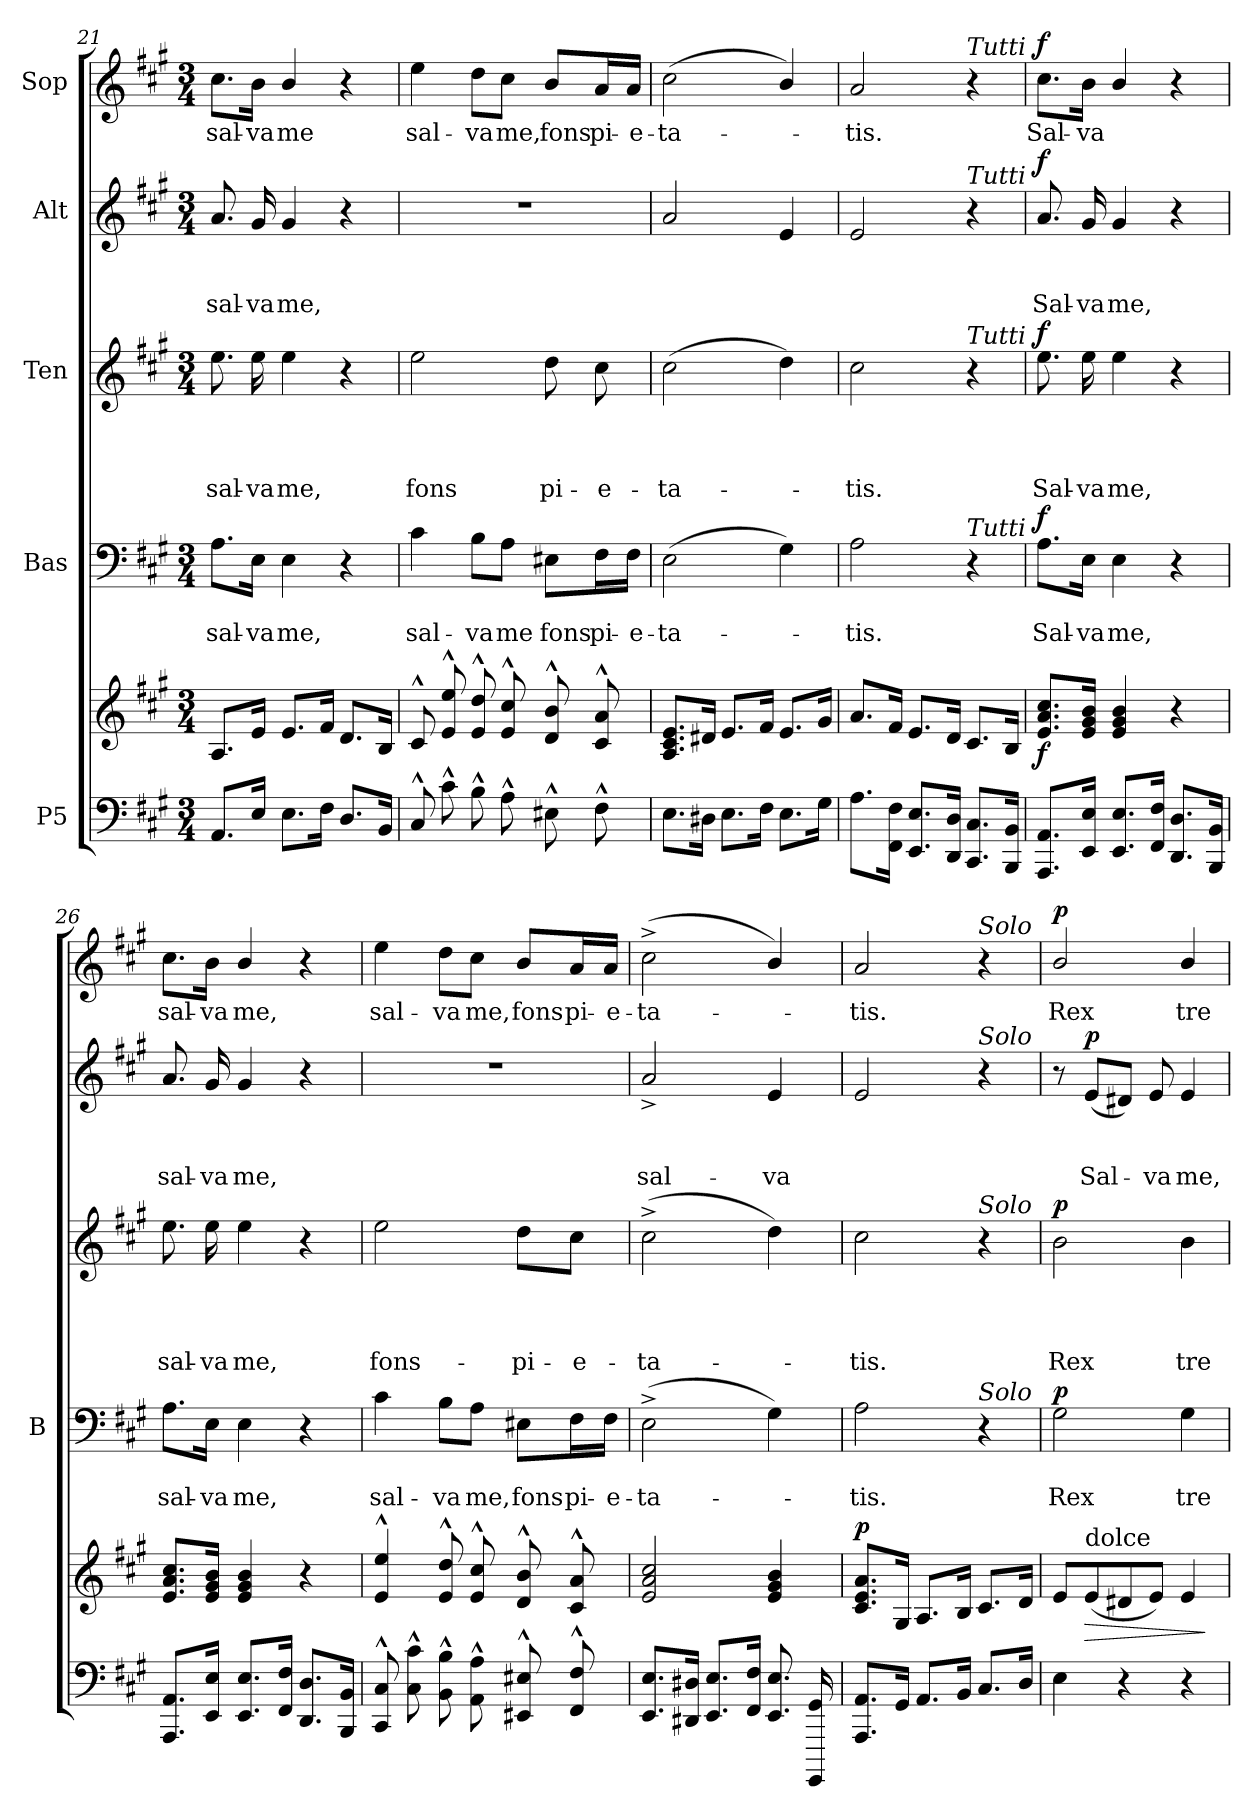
**kern	**kern	**dynam	**kern	**text	**text	**dynam	**kern	**text	**text	**text	**text	**dynam	**kern	**text	**text	**text	**dynam	**kern	**text	**dynam
*part5	*part5	*part5	*part4	*part4	*part4	*part4	*part3	*part3	*part3	*part3	*part3	*part3	*part2	*part2	*part2	*part2	*part2	*part1	*part1	*part1
*staff6	*staff5	*staff5/6	*staff4	*staff4	*staff4	*staff4	*staff3	*staff3	*staff3	*staff3	*staff3	*staff3	*staff2	*staff2	*staff2	*staff2	*staff2	*staff1	*staff1	*staff1
*I"P5	*	*	*I"Bas	*	*	*	*I"Ten	*	*	*	*	*	*I"Alt	*	*	*	*	*I"Sop	*	*
*	*	*	*I'B	*	*	*	*	*	*	*	*	*	*	*	*	*	*	*	*	*
*clefF4	*clefG2	*	*clefF4	*	*	*	*clefG2	*	*	*	*	*	*clefG2	*	*	*	*	*clefG2	*	*
*	*	*	*	*	*	*	*ITrd7c12	*	*	*	*	*	*	*	*	*	*	*	*	*
*k[f#c#g#]	*k[f#c#g#]	*	*k[f#c#g#]	*	*	*	*k[f#c#g#]	*	*	*	*	*	*k[f#c#g#]	*	*	*	*	*k[f#c#g#]	*	*
*A:	*A:	*	*A:	*	*	*	*A:	*	*	*	*	*	*A:	*	*	*	*	*A:	*	*
*M3/4	*M3/4	*	*M3/4	*	*	*	*M3/4	*	*	*	*	*	*M3/4	*	*	*	*	*M3/4	*	*
=21	=21	=21	=21	=21	=21	=21	=21	=21	=21	=21	=21	=21	=21	=21	=21	=21	=21	=21	=21	=21
!	!	!	!	!	!LO:LY:b	!	!	!	!	!	!LO:LY:b	!	!	!	!	!LO:LY:b	!	!	!LO:LY:b	!
8.AA/L	8.A/L	.	8.A\L	.	sal-	.	8.e\	.	.	.	sal-	.	8.a/	.	.	sal-	.	8.cc#\L	sal-	.
!	!	!	!	!	!LO:LY:b	!	!	!	!	!	!LO:LY:b	!	!	!	!	!LO:LY:b	!	!	!LO:LY:b	!
16E/Jk	16e/Jk	.	16E\Jk	.	-va	.	16e\	.	.	.	-va	.	16g#/	.	.	-va	.	16b\Jk	-va	.
!	!	!	!	!	!LO:LY:b	!	!	!	!	!	!LO:LY:b	!	!	!	!	!LO:LY:b	!	!	!LO:LY:b	!
8.E\L	8.e/L	.	4E\	.	me,	.	4e\	.	.	.	me,	.	4g#/	.	.	me,	.	4b/	me	.
16F#\Jk	16f#/Jk	.	.	.	.	.	.	.	.	.	.	.	.	.	.	.	.	.	.	.
8.D/L	8.d/L	.	4r	.	.	.	4r	.	.	.	.	.	4r	.	.	.	.	4r	.	.
16BB/Jk	16B/Jk	.	.	.	.	.	.	.	.	.	.	.	.	.	.	.	.	.	.	.
=22	=22	=22	=22	=22	=22	=22	=22	=22	=22	=22	=22	=22	=22	=22	=22	=22	=22	=22	=22	=22
!	!	!	!	!	!LO:LY:b	!	!	!	!	!	!LO:LY:b	!	!LO:N:vis=1	!	!	!	!	!	!LO:LY:b	!
8C#^^>/	8c#^^>/	.	4c#\	.	sal-	.	2e\	.	.	.	fons	.	2.r	.	.	.	.	4ee\	sal-	.
8c#^^>\	8e/^^> 8ee/^^>	.	.	.	.	.	.	.	.	.	.	.	.	.	.	.	.	.	.	.
!	!	!	!	!	!LO:LY:b	!	!	!	!	!	!	!	!	!	!	!	!	!	!LO:LY:b	!
8B^^>\	8e/^^> 8dd/^^>	.	8B\L	.	-va	.	.	.	.	.	.	.	.	.	.	.	.	8dd\L	-va	.
!	!	!	!	!	!LO:LY:b	!	!	!	!	!	!	!	!	!	!	!	!	!	!LO:LY:b	!
8A^^>\	8e/^^> 8cc#/^^>	.	8A\J	.	me	.	.	.	.	.	.	.	.	.	.	.	.	8cc#\J	me,	.
!	!	!	!	!	!LO:LY:b	!	!	!	!	!	!LO:LY:b	!	!	!	!	!	!	!	!LO:LY:b	!
8E#X^^>\	8d/^^> 8b/^^>	.	8E#X\L	.	fons	.	8d\	.	.	.	pi-	.	.	.	.	.	.	8b/L	fons	.
!	!	!	!	!	!LO:LY:b	!	!	!	!	!	!LO:LY:b	!	!	!	!	!	!	!	!LO:LY:b	!
8F#^^>\	8c#/^^> 8a/^^>	.	16F#\L	.	pi-	.	8c#\	.	.	.	-e-	.	.	.	.	.	.	16a/L	pi-	.
!	!	!	!	!	!LO:LY:b	!	!	!	!	!	!	!	!	!	!	!	!	!	!LO:LY:b	!
.	.	.	16F#\JJ	.	-e-	.	.	.	.	.	.	.	.	.	.	.	.	16a/JJ	-e-	.
=23	=23	=23	=23	=23	=23	=23	=23	=23	=23	=23	=23	=23	=23	=23	=23	=23	=23	=23	=23	=23
!	!	!	!	!	!LO:LY:b	!	!	!	!	!	!LO:LY:b	!	!	!	!	!	!	!	!LO:LY:b	!
8.E\L	8.A/ 8.c#/ 8.e/L	.	(>2E\	.	-ta-	.	(<2c#\	.	.	.	-ta-	.	2a/	.	.	.	.	(>2cc#\	-ta-	.
16D#X\Jk	16d#X/Jk	.	.	.	.	.	.	.	.	.	.	.	.	.	.	.	.	.	.	.
8.E\L	8.e/L	.	.	.	.	.	.	.	.	.	.	.	.	.	.	.	.	.	.	.
16F#\Jk	16f#/Jk	.	.	.	.	.	.	.	.	.	.	.	.	.	.	.	.	.	.	.
8.E\L	8.e/L	.	4G#\)	.	.	.	4d\)	.	.	.	.	.	4e/	.	.	.	.	4b/)	.	.
16G#\Jk	16g#/Jk	.	.	.	.	.	.	.	.	.	.	.	.	.	.	.	.	.	.	.
=24	=24	=24	=24	=24	=24	=24	=24	=24	=24	=24	=24	=24	=24	=24	=24	=24	=24	=24	=24	=24
!	!	!	!	!	!LO:LY:b	!	!	!	!	!	!LO:LY:b	!	!	!	!	!	!	!	!LO:LY:b	!
8.A\L	8.a/L	.	2A\	.	-tis.	.	2c#\	.	.	.	-tis.	.	2e/	.	.	.	.	2a/	-tis.	.
16FF#\ 16F#\Jk	16f#/Jk	.	.	.	.	.	.	.	.	.	.	.	.	.	.	.	.	.	.	.
8.EE/ 8.E/L	8.e/L	.	.	.	.	.	.	.	.	.	.	.	.	.	.	.	.	.	.	.
16DD/ 16D/Jk	16d/Jk	.	.	.	.	.	.	.	.	.	.	.	.	.	.	.	.	.	.	.
!	!	!	!	!	!	!	!	!	!	!	!	!	!	!	!	!	!	!LO:TX:a:i:t=Tutti	!	!
!	!	!	!	!	!	!	!	!	!	!	!	!	!LO:TX:a:i:t=Tutti	!	!	!	!	!	!	!
!	!	!	!	!	!	!	!LO:TX:a:i:t=Tutti	!	!	!	!	!	!	!	!	!	!	!	!	!
!	!	!	!LO:TX:a:i:t=Tutti	!	!	!	!	!	!	!	!	!	!	!	!	!	!	!	!	!
8.CC#/ 8.C#/L	8.c#/L	.	4r	.	.	.	4r	.	.	.	.	.	4r	.	.	.	.	4r	.	.
16BBB/ 16BB/Jk	16B/Jk	.	.	.	.	.	.	.	.	.	.	.	.	.	.	.	.	.	.	.
!!LO:PB:g=z
=25	=25	=25	=25	=25	=25	=25	=25	=25	=25	=25	=25	=25	=25	=25	=25	=25	=25	=25	=25	=25
!	!	!LO:DY:b	!	!	!LO:LY:b	!LO:DY:a	!	!	!	!	!LO:LY:b	!LO:DY:a	!	!	!	!LO:LY:b	!LO:DY:a	!	!LO:LY:b	!LO:DY:a
8.AAA/ 8.AA/L	8.e/ 8.a/ 8.cc#/L	f	8.A\L	.	Sal-	f	8.e\	.	.	.	Sal-	f	8.a/	.	.	Sal-	f	8.cc#\L	Sal-	f
!	!	!	!	!	!LO:LY:b	!	!	!	!	!	!LO:LY:b	!	!	!	!	!LO:LY:b	!	!	!LO:LY:b	!
16EE/ 16E/Jk	16e/ 16g#/ 16b/Jk	.	16E\Jk	.	-va	.	16e\	.	.	.	-va	.	16g#/	.	.	-va	.	16b\Jk	-va	.
!	!	!	!	!	!LO:LY:b	!	!	!	!	!	!LO:LY:b	!	!	!	!	!LO:LY:b	!	!	!	!
8.EE/ 8.E/L	4e/ 4g#/ 4b/	.	4E\	.	me,	.	4e\	.	.	.	me,	.	4g#/	.	.	me,	.	4b/	.	.
16FF#/ 16F#/Jk	.	.	.	.	.	.	.	.	.	.	.	.	.	.	.	.	.	.	.	.
!	!	!	!	!	!	!	!	!	!	!	!	!	!	!	!	!	!	!	!LO:LY:b	!
8.DD/ 8.D/L	4r	.	4r	.	.	.	4r	.	.	.	.	.	4r	.	.	.	.	4r	me,	.
16BBB/ 16BB/Jk	.	.	.	.	.	.	.	.	.	.	.	.	.	.	.	.	.	.	.	.
=26	=26	=26	=26	=26	=26	=26	=26	=26	=26	=26	=26	=26	=26	=26	=26	=26	=26	=26	=26	=26
!	!	!	!	!	!LO:LY:b	!	!	!	!	!	!LO:LY:b	!	!	!	!	!LO:LY:b	!	!	!LO:LY:b	!
8.AAA/ 8.AA/L	8.e/ 8.a/ 8.cc#/L	.	8.A\L	.	sal-	.	8.e\	.	.	.	sal-	.	8.a/	.	.	sal-	.	8.cc#\L	sal-	.
!	!	!	!	!	!LO:LY:b	!	!	!	!	!	!LO:LY:b	!	!	!	!	!LO:LY:b	!	!	!LO:LY:b	!
16EE/ 16E/Jk	16e/ 16g#/ 16b/Jk	.	16E\Jk	.	-va	.	16e\	.	.	.	-va	.	16g#/	.	.	-va	.	16b\Jk	-va	.
!	!	!	!	!	!LO:LY:b	!	!	!	!	!	!LO:LY:b	!	!	!	!	!LO:LY:b	!	!	!LO:LY:b	!
8.EE/ 8.E/L	4e/ 4g#/ 4b/	.	4E\	.	me,	.	4e\	.	.	.	me,	.	4g#/	.	.	me,	.	4b/	me,	.
16FF#/ 16F#/Jk	.	.	.	.	.	.	.	.	.	.	.	.	.	.	.	.	.	.	.	.
8.DD/ 8.D/L	4r	.	4r	.	.	.	4r	.	.	.	.	.	4r	.	.	.	.	4r	.	.
16BBB/ 16BB/Jk	.	.	.	.	.	.	.	.	.	.	.	.	.	.	.	.	.	.	.	.
=27	=27	=27	=27	=27	=27	=27	=27	=27	=27	=27	=27	=27	=27	=27	=27	=27	=27	=27	=27	=27
!	!	!	!	!	!LO:LY:b	!	!	!	!	!	!LO:LY:b	!	!LO:N:vis=1	!	!	!	!	!	!LO:LY:b	!
8CC#/^^> 8C#/^^>	4e/^^> 4ee/^^>	.	4c#\	.	sal-	.	2e\	.	.	.	fons-	.	2.r	.	.	.	.	4ee\	sal-	.
8C#\^^> 8c#\^^>	.	.	.	.	.	.	.	.	.	.	.	.	.	.	.	.	.	.	.	.
!	!	!	!	!	!LO:LY:b	!	!	!	!	!	!	!	!	!	!	!	!	!	!LO:LY:b	!
8BB\^^> 8B\^^>	8e/^^> 8dd/^^>	.	8B\L	.	-va	.	.	.	.	.	.	.	.	.	.	.	.	8dd\L	-va	.
!	!	!	!	!	!LO:LY:b	!	!	!	!	!	!	!	!	!	!	!	!	!	!LO:LY:b	!
8AA\^^> 8A\^^>	8e/^^> 8cc#/^^>	.	8A\J	.	me,	.	.	.	.	.	.	.	.	.	.	.	.	8cc#\J	me,	.
!	!	!	!	!	!LO:LY:b	!	!	!	!	!	!LO:LY:b	!	!	!	!	!	!	!	!LO:LY:b	!
8EE#X/^^> 8E#X/^^>	8d/^^> 8b/^^>	.	8E#X\L	.	fons	.	8d\L	.	.	.	-pi-	.	.	.	.	.	.	8b/L	fons	.
!	!	!	!	!	!LO:LY:b	!	!	!	!	!	!LO:LY:b	!	!	!	!	!	!	!	!LO:LY:b	!
8FF#/^^> 8F#/^^>	8c#/^^> 8a/^^>	.	16F#\L	.	pi-	.	8c#\J	.	.	.	-e-	.	.	.	.	.	.	16a/L	pi-	.
!	!	!	!	!	!LO:LY:b	!	!	!	!	!	!	!	!	!	!	!	!	!	!LO:LY:b	!
.	.	.	16F#\JJ	.	-e-	.	.	.	.	.	.	.	.	.	.	.	.	16a/JJ	-e-	.
=28	=28	=28	=28	=28	=28	=28	=28	=28	=28	=28	=28	=28	=28	=28	=28	=28	=28	=28	=28	=28
!	!	!	!	!	!LO:LY:b	!	!	!	!	!	!LO:LY:b	!	!	!	!	!LO:LY:b	!	!	!LO:LY:b	!
8.EE/ 8.E/L	2e/ 2a/ 2cc#/	.	(>2E^>\	.	-ta-	.	(>2c#^>\	.	.	.	-ta-	.	2a^</	.	.	sal-	.	(>2cc#^>\	-ta-	.
16DD#X/ 16D#X/Jk	.	.	.	.	.	.	.	.	.	.	.	.	.	.	.	.	.	.	.	.
8.EE/ 8.E/L	.	.	.	.	.	.	.	.	.	.	.	.	.	.	.	.	.	.	.	.
16FF#/ 16F#/Jk	.	.	.	.	.	.	.	.	.	.	.	.	.	.	.	.	.	.	.	.
!	!	!	!	!	!	!	!	!	!	!	!	!	!	!	!	!LO:LY:b	!	!	!	!
8.EE/ 8.E/	4e/ 4g#/ 4b/	.	4G#\)	.	.	.	4d\)	.	.	.	.	.	4e/	.	.	-va	.	4b/)	.	.
16GGGG#/ 16GG#/	.	.	.	.	.	.	.	.	.	.	.	.	.	.	.	.	.	.	.	.
=29	=29	=29	=29	=29	=29	=29	=29	=29	=29	=29	=29	=29	=29	=29	=29	=29	=29	=29	=29	=29
!	!	!LO:DY:a	!	!	!LO:LY:b	!	!	!	!	!	!LO:LY:b	!	!	!	!	!	!	!	!LO:LY:b	!
8.AAA/ 8.AA/L	8.c#/ 8.e/ 8.a/L	p	2A\	.	-tis.	.	2c#\	.	.	.	-tis.	.	2e/	.	.	.	.	2a/	-tis.	.
16GG#/Jk	16G#/Jk	.	.	.	.	.	.	.	.	.	.	.	.	.	.	.	.	.	.	.
8.AA/L	8.A/L	.	.	.	.	.	.	.	.	.	.	.	.	.	.	.	.	.	.	.
16BB/Jk	16B/Jk	.	.	.	.	.	.	.	.	.	.	.	.	.	.	.	.	.	.	.
!	!	!	!	!	!	!	!	!	!	!	!	!	!	!	!	!	!	!LO:TX:a:i:t=Solo	!	!
!	!	!	!	!	!	!	!	!	!	!	!	!	!LO:TX:a:i:t=Solo	!	!	!	!	!	!	!
!	!	!	!	!	!	!	!LO:TX:a:i:t=Solo	!	!	!	!	!	!	!	!	!	!	!	!	!
!	!	!	!LO:TX:a:i:t=Solo	!	!	!	!	!	!	!	!	!	!	!	!	!	!	!	!	!
8.C#/L	8.c#/L	.	4r	.	.	.	4r	.	.	.	.	.	4r	.	.	.	.	4r	.	.
16D/Jk	16d/Jk	.	.	.	.	.	.	.	.	.	.	.	.	.	.	.	.	.	.	.
=30	=30	=30	=30	=30	=30	=30	=30	=30	=30	=30	=30	=30	=30	=30	=30	=30	=30	=30	=30	=30
!	!	!	!	!	!LO:LY:b	!LO:DY:a	!	!	!	!	!LO:LY:b	!LO:DY:a	!	!	!	!	!	!	!LO:LY:b	!LO:DY:a
4E\	8e/L	.	2G#\	.	Rex	p	2B\	.	.	.	Rex	p	8r	.	.	.	.	2b/	Rex	p
!	!LO:TX:a:t=dolce	!	!	!	!	!	!	!	!	!	!	!	!	!	!	!	!	!	!	!
!	!	!LO:HP:b	!	!	!	!	!	!	!	!	!	!	!	!	!	!LO:LY:b	!LO:DY:b	!	!	!
.	(<8e/	>	.	.	.	.	.	.	.	.	.	.	(<8e/L	.	.	Sal-	p	.	.	.
4r	8d#X/	.	.	.	.	.	.	.	.	.	.	.	8d#X/J)	.	.	.	.	.	.	.
!	!	!	!	!	!	!	!	!	!	!	!	!	!	!	!	!LO:LY:b	!	!	!	!
.	8e/J)	.	.	.	.	.	.	.	.	.	.	.	8e/	.	.	-va	.	.	.	.
!	!	!	!	!	!LO:LY:b	!	!	!	!	!	!LO:LY:b	!	!	!	!	!LO:LY:b	!	!	!LO:LY:b	!
4r	4e/	.	4G#\	.	tre-	.	4B\	.	.	.	tre-	.	4e/	.	.	me,	.	4b/	tre-	.
.	.	]	.	.	.	.	.	.	.	.	.	.	.	.	.	.	.	.	.	.
=	=	=	=	=	=	=	=	=	=	=	=	=	=	=	=	=	=	=	=	=
*-	*-	*-	*-	*-	*-	*-	*-	*-	*-	*-	*-	*-	*-	*-	*-	*-	*-	*-	*-	*-
